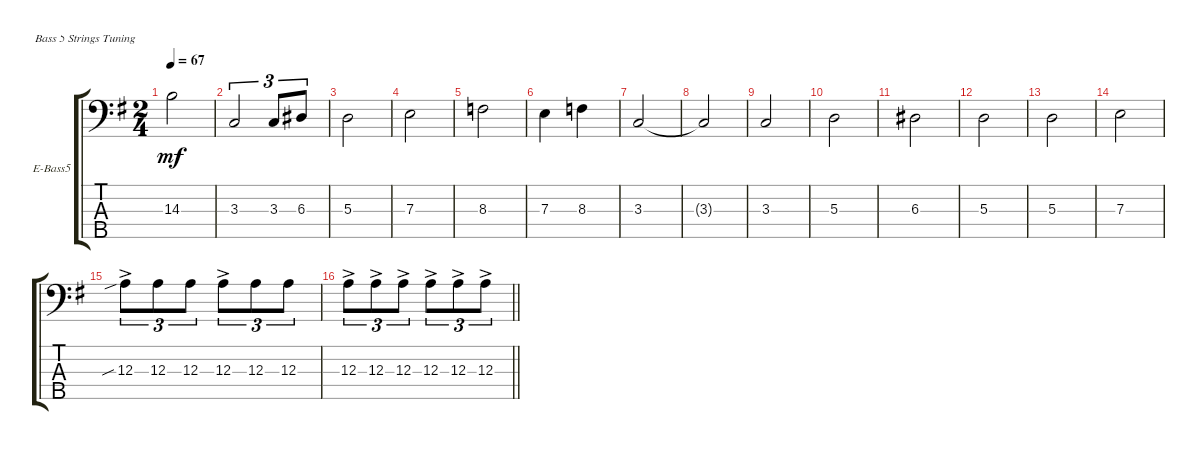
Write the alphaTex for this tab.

\bracketExtendMode groupsimilarinstruments
\firstSystemTrackNameOrientation horizontal
\otherSystemsTrackNameOrientation horizontal
\track ("baz (Andrey Stefnuk)" "E-Bass5") {instrument electricbasspick}
\staff {score tabs}
\tuning (G2 D2 A1 E1 B0)
\ts (2 4)
\tempo 67
\clef f4
\ks eminor
14.3.2{dy mf} |
3.3.2{tu (3 2)} 3.3.8{tu (3 2)} 6.3.8{tu (3 2)} |
5.3.2 |
7.3.2 |
8.3.2 |
7.3.4 8.3.4 |
3.3.2 |
3.3{t}.2 |
3.3.2 |
5.3.2 |
6.3.2 |
5.3.2 |
5.3.2 |
7.3.2 |
12.3{sib ac}.8{tu (3 2)} 12.3.8{tu (3 2)} 12.3.8{tu (3 2)} 12.3{ac}.8{tu (3 2)} 12.3.8{tu (3 2)} 12.3.8{tu (3 2)} |
\barLineRight lightlight
12.3{ac}.8{tu (3 2)} 12.3{ac}.8{tu (3 2)} 12.3{ac}.8{tu (3 2)} 12.3{ac}.8{tu (3 2)} 12.3{ac}.8{tu (3 2)} 12.3{ac}.8{tu (3 2)}
